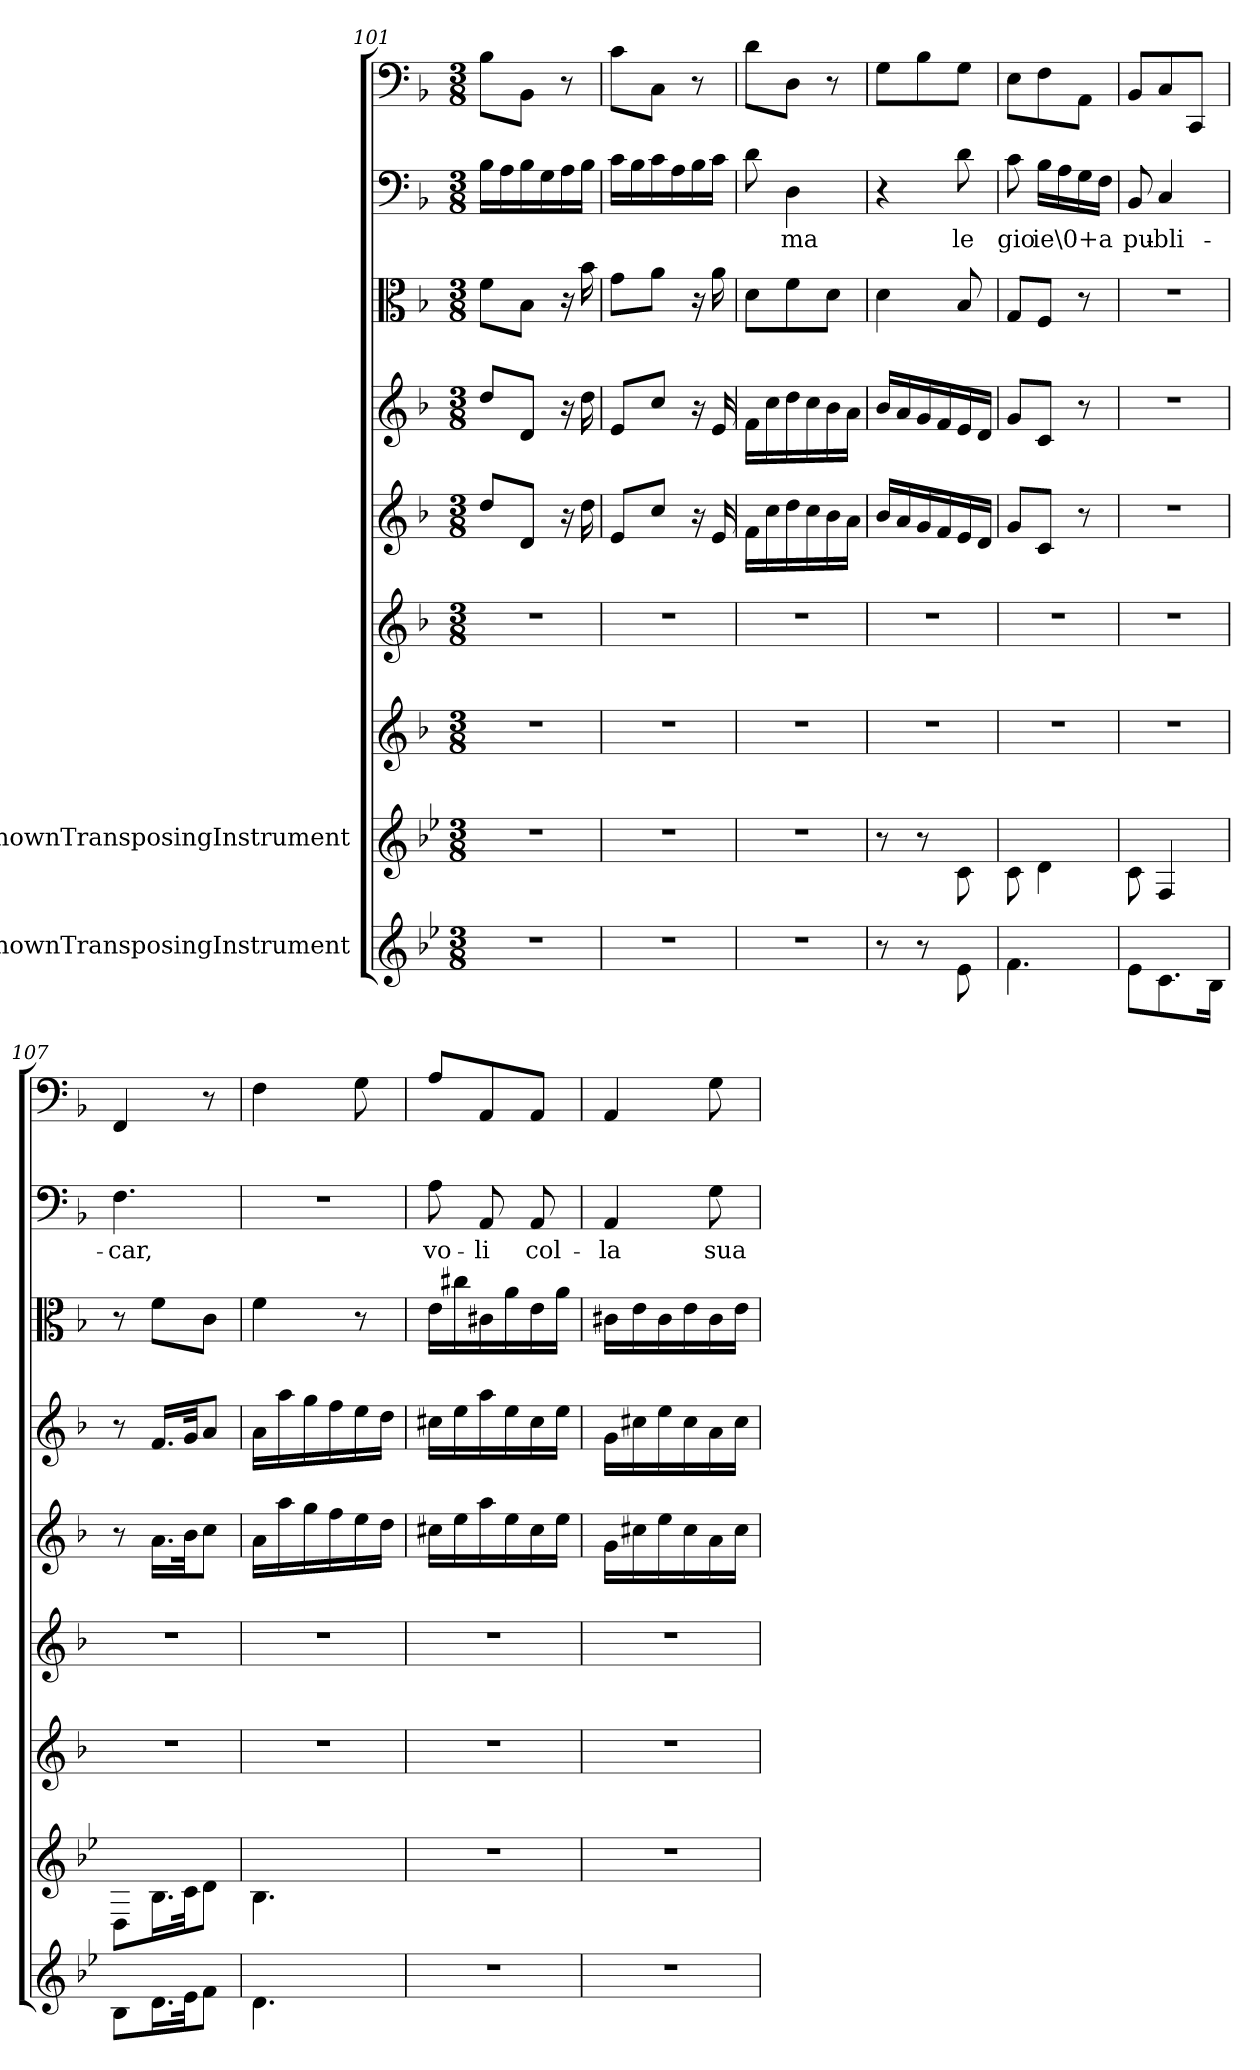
**kern	**kern	**kern	**kern	**kern	**kern	**kern	**kern	**text	**kern
*part9	*part8	*part7	*part6	*part5	*part4	*part3	*part2	*part2	*part1
*staff9	*staff8	*staff7	*staff6	*staff5	*staff4	*staff3	*staff2	*staff2	*staff1
*I"UnknownTransposingInstrument	*I"UnknownTransposingInstrument	*	*	*	*	*	*	*	*
*clefG2	*clefG2	*clefG2	*clefG2	*clefG2	*clefG2	*clefC3	*clefF4	*	*clefF4
*ITrd-4c-7	*ITrd-4c-7	*	*	*	*	*	*	*	*
*k[b-]	*k[b-]	*k[b-]	*k[b-]	*k[b-]	*k[b-]	*k[b-]	*k[b-]	*	*k[b-]
*M3/8	*M3/8	*M3/8	*M3/8	*M3/8	*M3/8	*M3/8	*M3/8	*	*M3/8
=101	=101	=101	=101	=101	=101	=101	=101	=101	=101
4.r	4.r	4.r	4.r	8dd/L	8dd/L	8f\L	16B-\LL	.	8B-\L
.	.	.	.	.	.	.	16A\	.	.
.	.	.	.	8d/J	8d/J	8B-\J	16B-\	.	8BB-\J
.	.	.	.	.	.	.	16G\	.	.
.	.	.	.	16r	16r	16r	16A\	.	8r
.	.	.	.	16dd\	16dd\	16b-\	16B-\JJ	.	.
=102	=102	=102	=102	=102	=102	=102	=102	=102	=102
4.r	4.r	4.r	4.r	8e/L	8e/L	8g\L	16c\LL	.	8c\L
.	.	.	.	.	.	.	16B-\	.	.
.	.	.	.	8cc/J	8cc/J	8a\J	16c\	.	8C\J
.	.	.	.	.	.	.	16A\	.	.
.	.	.	.	16r	16r	16r	16B-\	.	8r
.	.	.	.	16e/	16e/	16a\	16c\JJ	.	.
=103	=103	=103	=103	=103	=103	=103	=103	=103	=103
4.r	4.r	4.r	4.r	16f\LL	16f\LL	8d\L	8d\	.	8d\L
.	.	.	.	16cc\	16cc\	.	.	.	.
.	.	.	.	16dd\	16dd\	8f\	4D\	-ma	8D\J
.	.	.	.	16cc\	16cc\	.	.	.	.
.	.	.	.	16b-\	16b-\	8d\J	.	.	8r
.	.	.	.	16a\JJ	16a\JJ	.	.	.	.
=104	=104	=104	=104	=104	=104	=104	=104	=104	=104
8r	8r	4.r	4.r	16b-/LL	16b-/LL	4d\	4r	.	8G\L
.	.	.	.	16a/	16a/	.	.	.	.
8r	8r	.	.	16g/	16g/	.	.	.	8B-\
.	.	.	.	16f/	16f/	.	.	.	.
8b-\	8g\	.	.	16e/	16e/	8B-/	8d\	le	8G\J
.	.	.	.	16d/JJ	16d/JJ	.	.	.	.
=105	=105	=105	=105	=105	=105	=105	=105	=105	=105
4.cc\	8g\	4.r	4.r	8g/L	8g/L	8G/L	8c\	gio-	8E\L
.	4a\	.	.	8c/J	8c/J	8F/J	16B-\LL	-ie\0+a	8F\
.	.	.	.	.	.	.	16A\	.	.
.	.	.	.	8r	8r	8r	16G\	.	8AA\J
.	.	.	.	.	.	.	16F\JJ	.	.
=106	=106	=106	=106	=106	=106	=106	=106	=106	=106
8b-\L	8g\	4.r	4.r	4.r	4.r	4.r	8BB-/	pu-	8BB-/L
8.g\	4c/	.	.	.	.	.	4C/	-bli-	8C/
.	.	.	.	.	.	.	.	.	8CC/J
16f\Jk	.	.	.	.	.	.	.	.	.
=107	=107	=107	=107	=107	=107	=107	=107	=107	=107
8f\L	8A\L	4.r	4.r	8r	8r	8r	4.F\	-car,	4FF/
16.a\L	16.f\L	.	.	16.a\LL	16.f/LL	8f\L	.	.	.
32b-\JK	32g\JK	.	.	32b-\JK	32g/JK	.	.	.	.
8cc\J	8a\J	.	.	8cc\J	8a/J	8c\J	.	.	8r
=108	=108	=108	=108	=108	=108	=108	=108	=108	=108
4.a\	4.f\	4.r	4.r	16a\LL	16a\LL	4f\	4.r	.	4F\
.	.	.	.	16aa\	16aa\	.	.	.	.
.	.	.	.	16gg\	16gg\	.	.	.	.
.	.	.	.	16ff\	16ff\	.	.	.	.
.	.	.	.	16ee\	16ee\	8r	.	.	8G\
.	.	.	.	16dd\JJ	16dd\JJ	.	.	.	.
=109	=109	=109	=109	=109	=109	=109	=109	=109	=109
4.r	4.r	4.r	4.r	16cc#X\LL	16cc#X\LL	16e\LL	8A\	vo-	8A/L
.	.	.	.	16ee\	16ee\	16cc#X\	.	.	.
.	.	.	.	16aa\	16aa\	16c#X\	8AA/	-li	8AA/
.	.	.	.	16ee\	16ee\	16a\	.	.	.
.	.	.	.	16cc#\	16cc#\	16e\	8AA/	col-	8AA/J
.	.	.	.	16ee\JJ	16ee\JJ	16a\JJ	.	.	.
=110	=110	=110	=110	=110	=110	=110	=110	=110	=110
4.r	4.r	4.r	4.r	16g\LL	16g\LL	16c#X\LL	4AA/	-la	4AA/
.	.	.	.	16cc#X\	16cc#X\	16e\	.	.	.
.	.	.	.	16ee\	16ee\	16c#\	.	.	.
.	.	.	.	16cc#\	16cc#\	16e\	.	.	.
.	.	.	.	16a\	16a\	16c#\	8G\	sua	8G\
.	.	.	.	16cc#\JJ	16cc#\JJ	16e\JJ	.	.	.
=	=	=	=	=	=	=	=	=	=
*-	*-	*-	*-	*-	*-	*-	*-	*-	*-
